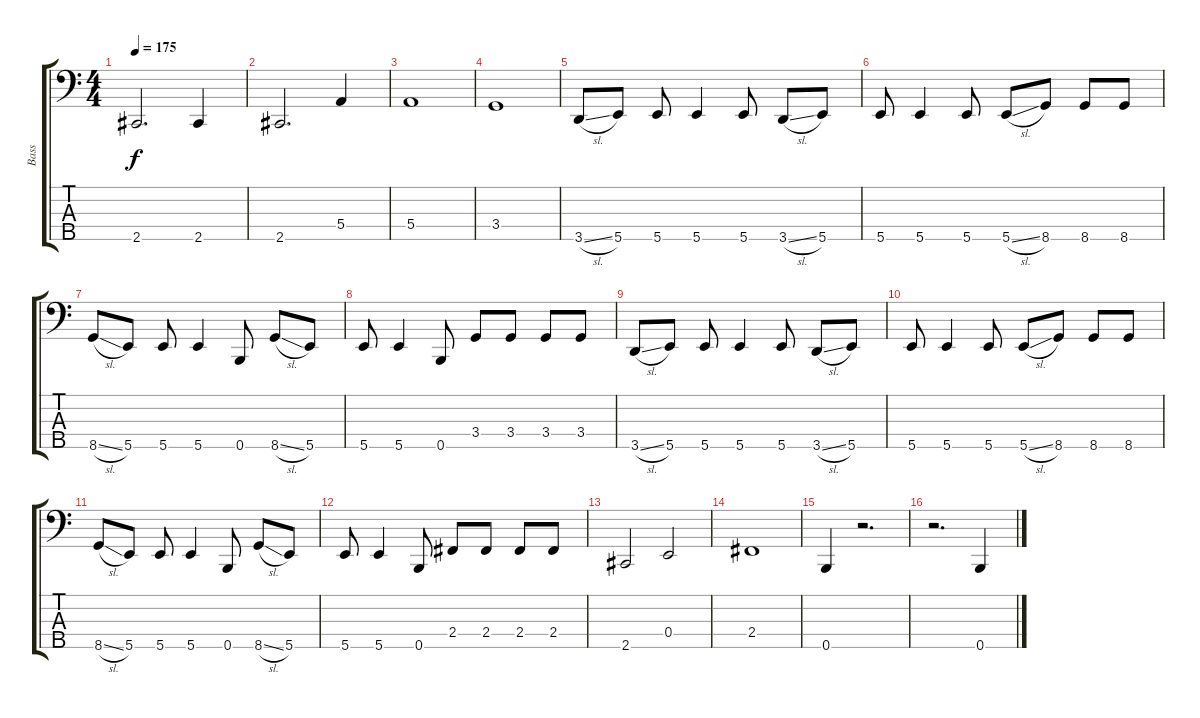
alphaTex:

\track ("Bass" "Bass") {instrument electricbassfinger}
\staff {score tabs}
\tuning (G2 D2 A1 E1 B0) {hide}
\ts (4 4)
\tempo 175
\clef f4
\ks c
2.5.2{d dy f} 2.5.4 |
2.5.2{d} 5.4.4 |
5.4.1 |
3.4.1 |
3.5{sl}.8 5.5.8 5.5.8 5.5.4 5.5.8 3.5{sl}.8 5.5.8 |
5.5.8 5.5.4 5.5.8 5.5{sl}.8 8.5.8 8.5.8 8.5.8 |
8.5{sl}.8 5.5.8 5.5.8 5.5.4 0.5.8 8.5{sl}.8 5.5.8 |
5.5.8 5.5.4 0.5.8 3.4.8 3.4.8 3.4.8 3.4.8 |
3.5{sl}.8 5.5.8 5.5.8 5.5.4 5.5.8 3.5{sl}.8 5.5.8 |
5.5.8 5.5.4 5.5.8 5.5{sl}.8 8.5.8 8.5.8 8.5.8 |
8.5{sl}.8 5.5.8 5.5.8 5.5.4 0.5.8 8.5{sl}.8 5.5.8 |
5.5.8 5.5.4 0.5.8 2.4.8 2.4.8 2.4.8 2.4.8 |
2.5.2 0.4.2 |
2.4.1 |
0.5.4 r.2{d} |
r.2{d} 0.5.4
